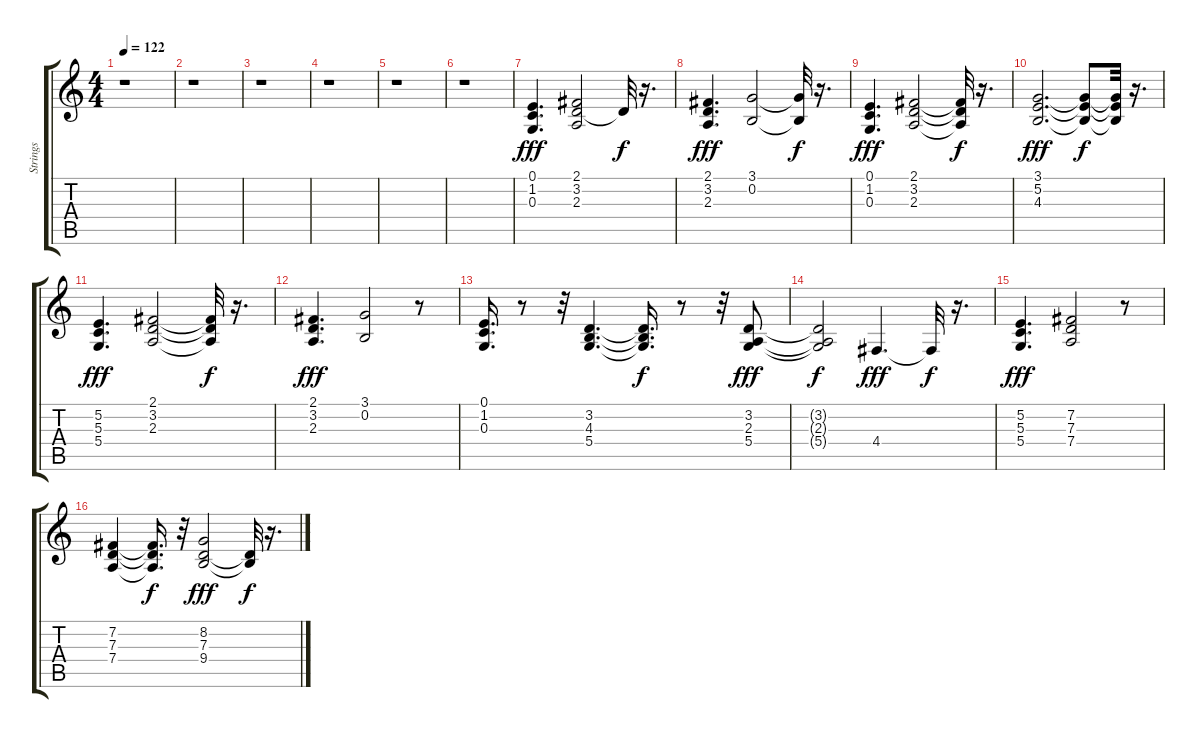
\track ("Strings" "Strings") {instrument stringensemble1}
\staff {score tabs}
\tuning (E4 B3 G3 D3 A2 E2) {hide}
\ts (4 4)
\tempo 122
\clef g2
\ks c
r.1{dy f} |
r.1 |
r.1 |
r.1 |
r.1 |
r.1 |
(0.1 1.2 0.3).4{d dy fff} (2.1 3.2 2.3).2 3.2{t}.32{dy f} r.16{d} |
(2.1 3.2 2.3).4{d dy fff} (3.1 0.2).2 (3.1{t} 0.2{t}).32{dy f} r.16{d} |
(0.1 1.2 0.3).4{d dy fff} (2.1 3.2 2.3).2 (2.1{t} 3.2{t} 2.3{t}).32{dy f} r.16{d} |
(3.1 5.2 4.3).2{d dy fff} (3.1{t} 5.2{t} 4.3{t}).8{dy f} (3.1{t} 5.2{t} 4.3{t}).32 r.16{d} |
(5.2 5.3 5.4).4{d dy fff} (2.1 3.2 2.3).2 (2.1{t} 3.2{t} 2.3{t}).32{dy f} r.16{d} |
(2.1 3.2 2.3).4{d dy fff} (3.1 0.2).2 r.8 |
(0.1 1.2 0.3).16{d} r.8 r.32 (3.2 4.3 5.4).4{d} (3.2{t} 4.3{t} 5.4{t}).16{d dy f} r.8 r.32 (3.2 2.3 5.4).8{dy fff} |
(3.2{t} 2.3{t} 5.4{t}).2{dy f} 4.4.4{d dy fff} 4.4{t}.32{dy f} r.16{d} |
(5.2 5.3 5.4).4{d dy fff} (7.2 7.3 7.4).2 r.8 |
(7.2 7.3 7.4).4 (7.2{t} 7.3{t} 7.4{t}).16{d dy f} r.32 (8.2 7.3 9.4).2{dy fff} (7.3{t} 9.4{t}).32{dy f} r.16{d}
